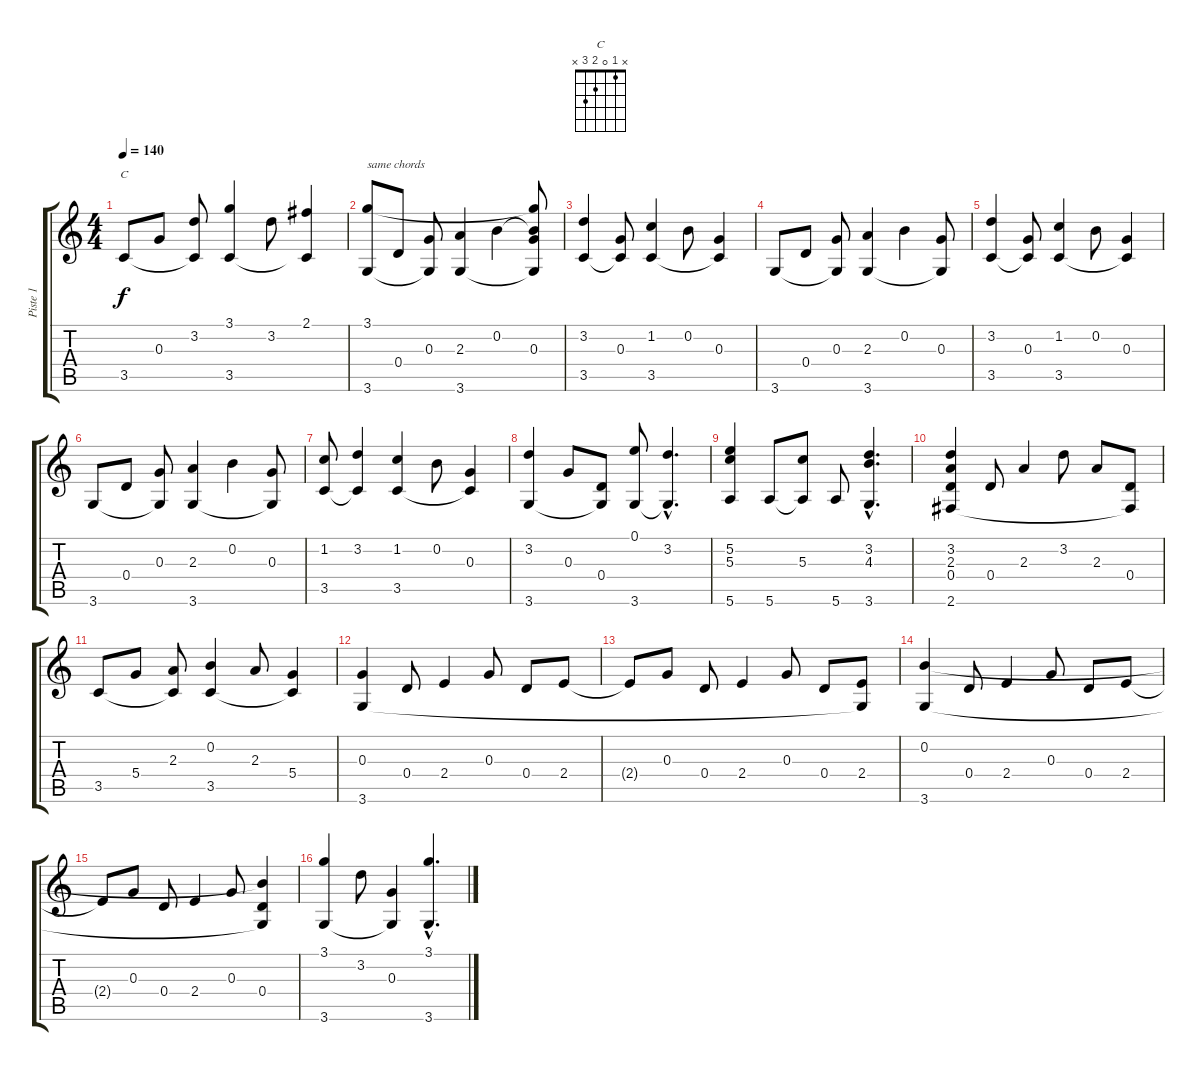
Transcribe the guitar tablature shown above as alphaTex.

\track ("Piste 1" "Piste 1") {instrument acousticguitarnylon}
\staff {score tabs}
\tuning (E4 B3 G3 D3 A2 E2) {hide}
\chord ("C" x 1 0 2 3 x)
\ts (4 4)
\tempo 140
\clef g2
\ks c
3.5.8{ch "C" dy f} 0.3.8 (3.2 3.5{t}).8 (3.1 3.5).4 3.2.8 (2.1 3.5{t}).4 |
(3.1 3.6).8{txt "same chords"} 0.4.8 (0.3 3.6{t}).8 (2.3 3.6).4 0.2.4 (3.1{t} 0.2{t} 0.3 3.6{t}).8 |
(3.2 3.5).4 (0.3 3.5{t}).8 (1.2 3.5).4 0.2.8 (0.3 3.5{t}).4 |
3.6.8 0.4.8 (0.3 3.6{t}).8 (2.3 3.6).4 0.2.4 (0.3 3.6{t}).8 |
(3.2 3.5).4 (0.3 3.5{t}).8 (1.2 3.5).4 0.2.8 (0.3 3.5{t}).4 |
3.6.8 0.4.8 (0.3 3.6{t}).8 (2.3 3.6).4 0.2.4 (0.3 3.6{t}).8 |
(1.2 3.5).8 (3.2 3.5{t}).4 (1.2 3.5).4 0.2.8 (0.3 3.5{t}).4 |
(3.2 3.6).4 0.3.8 (0.4 3.6{t}).8 (0.1 3.6).8 (3.2{hac} 3.6{hac t}).4{d} |
(5.2 5.3 5.6).4 5.6.8 (5.3 5.6{t}).8 5.6.8 (3.2{hac} 4.3{hac} 3.6{hac}).4{d} |
(3.2 2.3 0.4 2.6).4 0.4.8 2.3.4 3.2.8 2.3.8 (0.4 2.6{t}).8 |
3.5.8 5.4.8 (2.3 3.5{t}).8 (0.2 3.5).4 2.3.8 (5.4 3.5{t}).4 |
(0.3 3.6).4 0.4.8 2.4.4 0.3.8 0.4.8 2.4.8 |
2.4{t}.8 0.3.8 0.4.8 2.4.4 0.3.8 0.4.8 (2.4 3.6{t}).8 |
(0.2 3.6).4 0.4.8 2.4.4 0.3.8 0.4.8 2.4.8 |
2.4{t}.8 0.3.8 0.4.8 2.4.4 0.3.8 (0.2{t} 0.4 3.6{t}).4 |
(3.1 3.6).4 3.2.8 (0.3 3.6{t}).4 (3.1{hac} 3.6{hac}).4{d}
